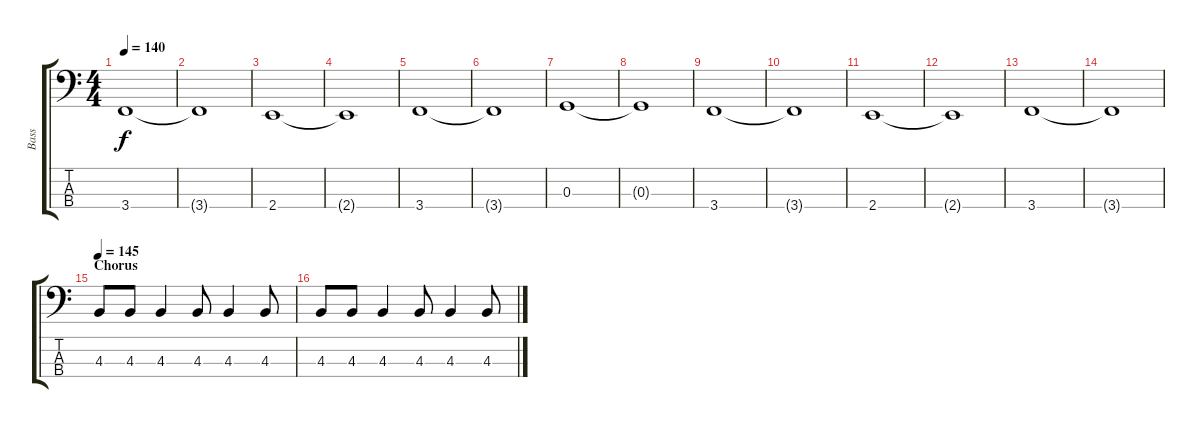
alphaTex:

\track ("Bass" "Bass") {instrument electricbassfinger}
\staff {score tabs}
\tuning (F2 C2 G1 D1) {hide}
\ts (4 4)
\tempo 140
\clef f4
\ks c
3.4.1{dy f} |
3.4{t}.1 |
2.4.1 |
2.4{t}.1 |
3.4.1 |
3.4{t}.1 |
0.3.1 |
0.3{t}.1 |
3.4.1 |
3.4{t}.1 |
2.4.1 |
2.4{t}.1 |
3.4.1 |
3.4{t}.1 |
\section ("" "Chorus")
\tempo 145
4.3.8 4.3.8 4.3.4 4.3.8 4.3.4 4.3.8 |
4.3.8 4.3.8 4.3.4 4.3.8 4.3.4 4.3.8
